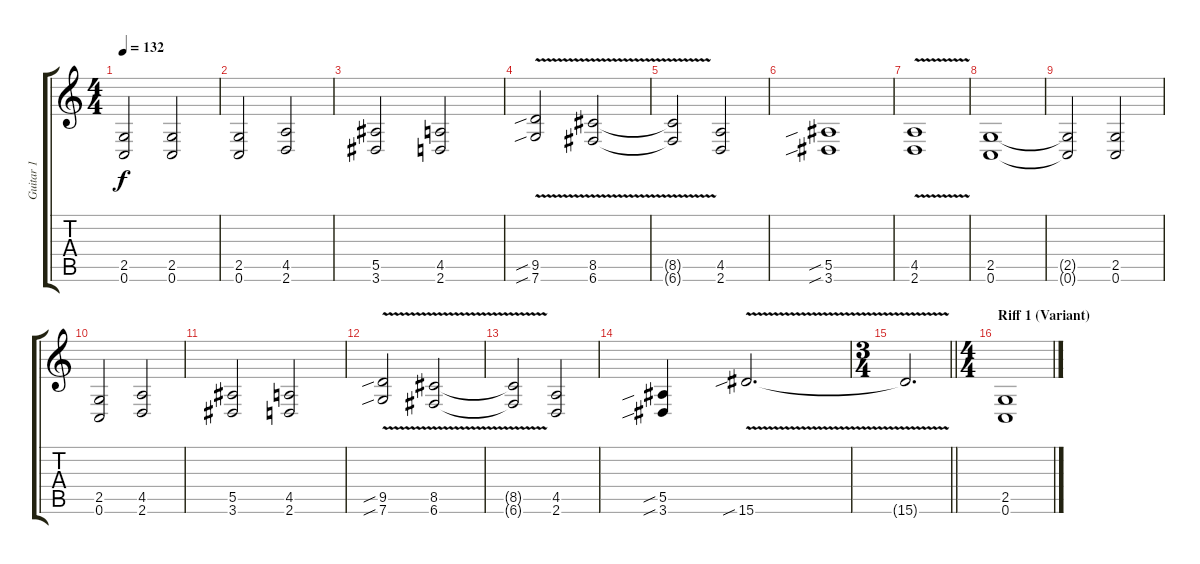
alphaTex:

\track ("Guitar 1" "Guitar 1") {instrument distortionguitar}
\staff {score tabs}
\tuning (C4 G3 Eb3 Bb2 F2 C2) {hide}
\ts (4 4)
\tempo 132
\clef g2
\ks c
(2.5{t} 0.6{t}).2{dy f} (2.5 0.6).2 |
(2.5 0.6).2 (4.5 2.6).2 |
(5.5 3.6).2 (4.5 2.6).2 |
(9.5{v sib} 7.6{sib}).2 (8.5{v} 6.6).2 |
(8.5{t} 6.6{t}).2 (4.5 2.6).2 |
(5.5{sib} 3.6{sib}).1 |
(4.5{v} 2.6).1 |
(2.5 0.6).1 |
(2.5{t} 0.6{t}).2 (2.5 0.6).2 |
(2.5 0.6).2 (4.5 2.6).2 |
(5.5 3.6).2 (4.5 2.6).2 |
(9.5{v sib} 7.6{sib}).2 (8.5{v} 6.6).2 |
(8.5{t} 6.6{t}).2 (4.5 2.6).2 |
(5.5{sib} 3.6{sib}).4 15.6{v sib}.2{d} |
\ts (3 4)
\barLineRight lightlight
15.6{t}.2{d} |
\ts (4 4)
\section ("" "Riff 1 (Variant)")
(2.5 0.6).1
